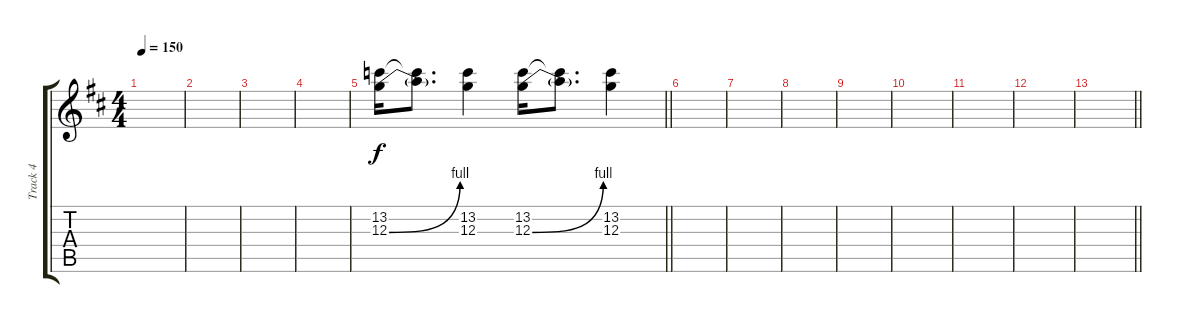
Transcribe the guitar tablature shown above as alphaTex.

\track ("Track 4" "Track 4") {instrument distortionguitar}
\staff {score tabs}
\tuning (E4 B3 G3 D3 A2 E2) {hide}
\ts (4 4)
\tempo 150
\clef g2
\ks d
|
|
|
|
\barLineRight lightlight
(13.2 12.3{be (bend 0 0 60 4)}).16 (13.2{t} 12.3{t}).8{d} (13.2 12.3).4 (13.2 12.3{be (bend 0 0 60 4)}).16 (13.2{t} 12.3{t}).8{d} (13.2 12.3).4 |
|
|
|
|
|
|
|
\barLineRight lightlight
